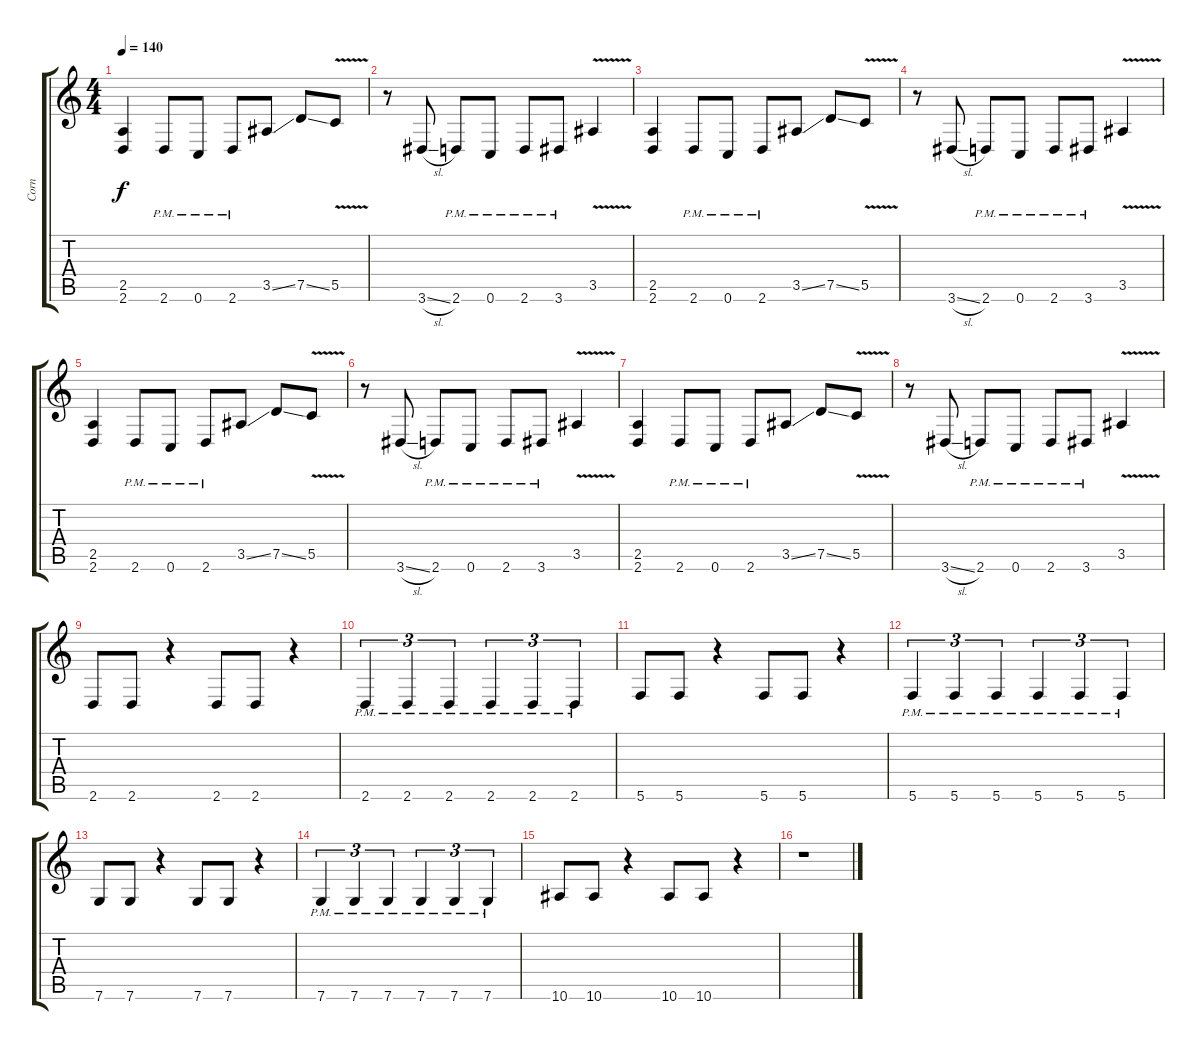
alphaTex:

\track ("Corn" "Corn") {instrument distortionguitar}
\staff {score tabs}
\tuning (D4 A3 F3 C3 G2 C2) {hide}
\ts (4 4)
\tempo 140
\clef g2
\ks c
(2.5 2.6).4{dy f} 2.6{pm}.8 0.6{pm}.8 2.6{pm}.8 3.5{ss}.8 7.5{ss}.8 5.5{v}.8 |
r.8 3.6{sl}.8 2.6{pm}.8 0.6{pm}.8 2.6{pm}.8 3.6{pm}.8 3.5{v}.4 |
(2.5 2.6).4 2.6{pm}.8 0.6{pm}.8 2.6{pm}.8 3.5{ss}.8 7.5{ss}.8 5.5{v}.8 |
r.8 3.6{sl}.8 2.6{pm}.8 0.6{pm}.8 2.6{pm}.8 3.6{pm}.8 3.5{v}.4 |
(2.5 2.6).4 2.6{pm}.8 0.6{pm}.8 2.6{pm}.8 3.5{ss}.8 7.5{ss}.8 5.5{v}.8 |
r.8 3.6{sl}.8 2.6{pm}.8 0.6{pm}.8 2.6{pm}.8 3.6{pm}.8 3.5{v}.4 |
(2.5 2.6).4 2.6{pm}.8 0.6{pm}.8 2.6{pm}.8 3.5{ss}.8 7.5{ss}.8 5.5{v}.8 |
r.8 3.6{sl}.8 2.6{pm}.8 0.6{pm}.8 2.6{pm}.8 3.6{pm}.8 3.5{v}.4 |
2.6.8 2.6.8 r.4 2.6.8 2.6.8 r.4 |
2.6{pm}.4{tu (3 2)} 2.6{pm}.4{tu (3 2)} 2.6{pm}.4{tu (3 2)} 2.6{pm}.4{tu (3 2)} 2.6{pm}.4{tu (3 2)} 2.6{pm}.4{tu (3 2)} |
5.6.8 5.6.8 r.4 5.6.8 5.6.8 r.4 |
5.6{pm}.4{tu (3 2)} 5.6{pm}.4{tu (3 2)} 5.6{pm}.4{tu (3 2)} 5.6{pm}.4{tu (3 2)} 5.6{pm}.4{tu (3 2)} 5.6{pm}.4{tu (3 2)} |
7.6.8 7.6.8 r.4 7.6.8 7.6.8 r.4 |
7.6{pm}.4{tu (3 2)} 7.6{pm}.4{tu (3 2)} 7.6{pm}.4{tu (3 2)} 7.6{pm}.4{tu (3 2)} 7.6{pm}.4{tu (3 2)} 7.6{pm}.4{tu (3 2)} |
10.6.8 10.6.8 r.4 10.6.8 10.6.8 r.4 |
r.1
